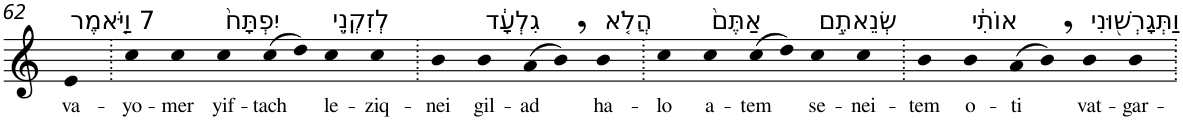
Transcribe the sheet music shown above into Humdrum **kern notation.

**kern	**text
*part1	*part1
*staff1	*staff1
*I"Piano	*
*I'Pno	*
!!LO:PB:g=z
*clefG2	*
*k[]	*
=62	=62
!LO:TX:a:t=7 וַיֹּ֤אמֶר	!
!	!LO:LY:b
4e	va-
=63.	=63.
!	!LO:LY:b
4cc	-yo-
!	!LO:LY:b
4cc	-mer
!LO:TX:a:t=יִפְתָּח֙	!
!	!LO:LY:b
4cc	yif-
!	!LO:LY:b
(>8cc	-tach
8dd)	.
!LO:TX:a:t=לְזִקְנֵ֣י	!
!	!LO:LY:b
4cc	le-
!	!LO:LY:b
4cc	-ziq-
=64.	=64.
!	!LO:LY:b
4b	-nei
!LO:TX:a:t=גִלְעָ֔ד	!
!	!LO:LY:b
4b	gil-
!	!LO:LY:b
(>8a	-ad
8b,)	.
!LO:TX:a:t=הֲלֹ֤א	!
!	!LO:LY:b
4b	ha-
=65.	=65.
!	!LO:LY:b
4cc	-lo
!LO:TX:a:t=אַתֶּם֙	!
!	!LO:LY:b
4cc	a-
!	!LO:LY:b
(>8cc	-tem
8dd)	.
!LO:TX:a:t=שְׂנֵאתֶ֣ם	!
!	!LO:LY:b
4cc	se-
!	!LO:LY:b
4cc	-nei-
=66.	=66.
!	!LO:LY:b
4b	-tem
!LO:TX:a:t=אוֹתִ֔י	!
!	!LO:LY:b
4b	o-
!	!LO:LY:b
(>8a	-ti
8b,)	.
!LO:TX:a:t=וַתְּגָרְשׁ֖וּנִי	!
!	!LO:LY:b
4b	vat-
!	!LO:LY:b
4b	-gar-
=.	=.
*-	*-
